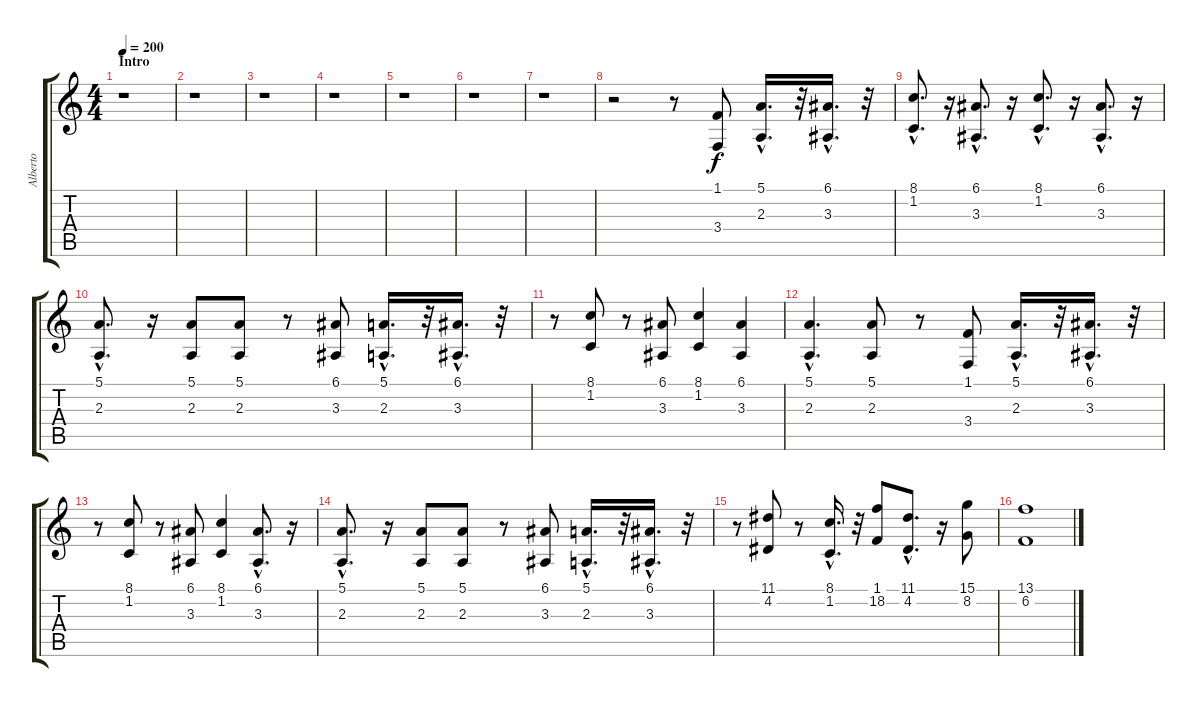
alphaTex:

\track ("Alberto" "Alberto") {instrument trumpet}
\staff {score tabs}
\tuning (E4 B3 G3 D3 A2 E2) {hide}
\ts (4 4)
\section ("" "Intro")
\tempo 200
\clef g2
\ks c
r.1{dy f instrument trumpet} |
r.1 |
r.1 |
r.1 |
r.1 |
r.1 |
r.1 |
r.2 r.8 (1.1 3.4).8 (5.1{hac} 2.3{hac}).16{d} r.32 (6.1{hac} 3.3{hac}).16{d} r.32 |
(8.1{hac} 1.2{hac}).8{d} r.16 (6.1{hac} 3.3{hac}).8{d} r.16 (8.1{hac} 1.2{hac}).8{d} r.16 (6.1{hac} 3.3{hac}).8{d} r.16 |
(5.1{hac} 2.3{hac}).8{d} r.16 (5.1 2.3).8 (5.1 2.3).8 r.8 (6.1 3.3).8 (5.1{hac} 2.3{hac}).16{d} r.32 (6.1{hac} 3.3{hac}).16{d} r.32 |
r.8 (8.1 1.2).8 r.8 (6.1 3.3).8 (8.1 1.2).4 (6.1 3.3).4 |
(5.1{hac} 2.3{hac}).4{d} (5.1 2.3).8 r.8 (1.1 3.4).8 (5.1{hac} 2.3{hac}).16{d} r.32 (6.1{hac} 3.3{hac}).16{d} r.32 |
r.8 (8.1 1.2).8 r.8 (6.1 3.3).8 (8.1 1.2).4 (6.1{hac} 3.3{hac}).8{d} r.16 |
(5.1{hac} 2.3{hac}).8{d} r.16 (5.1 2.3).8 (5.1 2.3).8 r.8 (6.1 3.3).8 (5.1{hac} 2.3{hac}).16{d} r.32 (6.1{hac} 3.3{hac}).16{d} r.32 |
r.8 (11.1 4.2).8 r.8 (8.1{hac} 1.2{hac}).16{d} r.32 (1.1 18.2).8 (11.1{hac} 4.2{hac}).8{d} r.16 (15.1 8.2).8 |
(13.1 6.2).1
